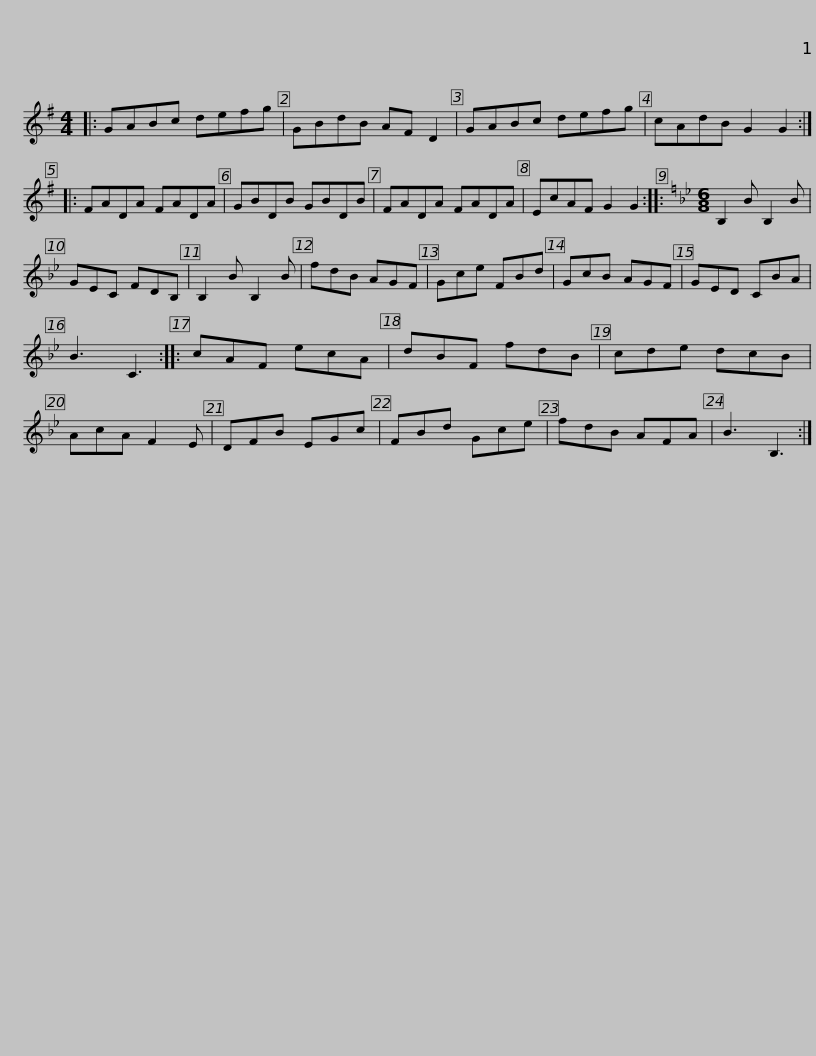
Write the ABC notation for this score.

X:1
L:1/8
M:4/4
I:linebreak $
K:G
V:1 treble
V:1
|: GABc defg | GBdB AF D2 | GABc defg | cAdB G2 G2 :: FADA FADA |$ %5
 GBDB GBDB | FADA FADA | EcAF G2 G2 ::[K:Bb][M:6/8] B,2 B B,2 B | GEC FDB, | %10
 B,2 B B,2 B |$ fdB AGF | Gce FBd | GcB AGF | GED CBA | %15
 B3 C3 :: cAF ecA | dBF fdB |$ cde dcB | AcA F2 E | %20
 DFB EGc | FBd Gce | fdB AFA | B3 B,3 :| %24
